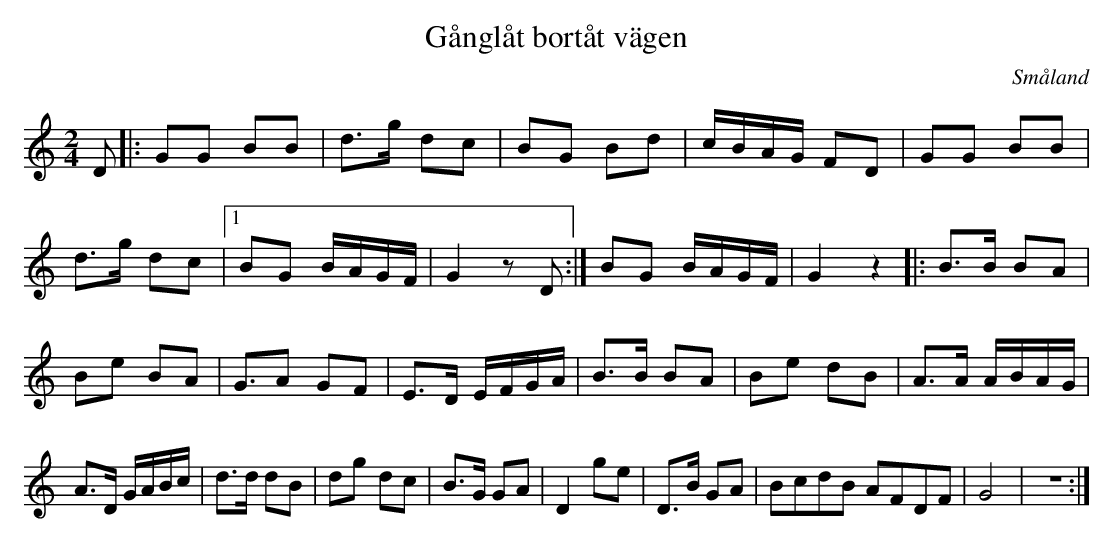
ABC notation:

X:1
T:Gånglåt bortåt vägen
O:Småland
M:2/4
L:1/8
K:C
D |: GG BB | d3/2g/2 dc | BG Bd | c/2B/2A/2G/2 FD | GG BB | d3/2g/2 dc |1 BG B/2A/2G/2F/2 | G2 z D :| BG B/2A/2G/2F/2 | G2 z2 |: B3/2B/2 BA | Be BA | G3/2A GF | E3/2D/2 E/2F/2G/2A/2 | B3/2B/2 BA | Be dB | A3/2A/2 A/2B/2A/2G/2 | A3/2D/2 G/2A/2B/2c/2 | d3/2d/2 dB | dg dc | B3/2G/2 GA | D2 ge | D3/2B/2 GA | BcdB AFDF | G4 | z4:|
